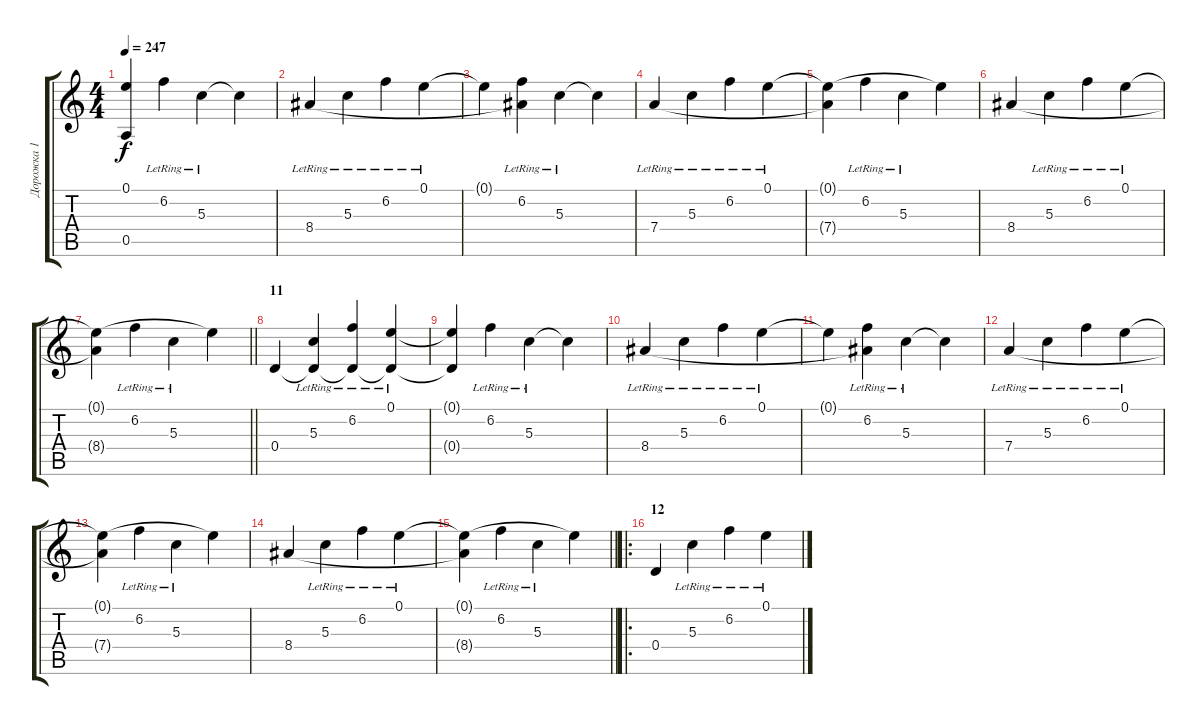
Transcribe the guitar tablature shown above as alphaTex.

\track ("Дорожка 1" "Дорожка 1") {instrument acousticguitarnylon}
\staff {score tabs}
\tuning (E4 B3 G3 D3 A2 E2) {hide}
\ts (4 4)
\tempo 247
\clef g2
\ks c
(0.1{t} 0.5).4{dy f} 6.2{lr}.4 5.3{lr}.4 5.3{t}.4 |
8.4{lr}.4 5.3{lr}.4 6.2{lr}.4 0.1{lr}.4 |
0.1{t}.4 (6.2{lr} 8.4{t}).4 5.3{lr}.4 5.3{t}.4 |
7.4{lr}.4 5.3{lr}.4 6.2{lr}.4 0.1{lr}.4 |
(0.1{t} 7.4{t}).4 6.2{lr}.4 5.3{lr}.4 0.1{t}.4 |
8.4.4 5.3{lr}.4 6.2{lr}.4 0.1{lr}.4 |
\barLineRight lightlight
(0.1{t} 8.4{t}).4 6.2{lr}.4 5.3{lr}.4 0.1{t}.4 |
\section ("" "11")
0.4.4 (5.3{lr} 0.4{t}).4 (6.2{lr} 0.4{t}).4 (0.1{lr} 0.4{t}).4 |
(0.1{t} 0.4{t}).4 6.2{lr}.4 5.3{lr}.4 5.3{t}.4 |
8.4{lr}.4 5.3{lr}.4 6.2{lr}.4 0.1{lr}.4 |
0.1{t}.4 (6.2{lr} 8.4{t}).4 5.3{lr}.4 5.3{t}.4 |
7.4{lr}.4 5.3{lr}.4 6.2{lr}.4 0.1{lr}.4 |
(0.1{t} 7.4{t}).4 6.2{lr}.4 5.3{lr}.4 0.1{t}.4 |
8.4.4 5.3{lr}.4 6.2{lr}.4 0.1{lr}.4 |
\barLineRight lightlight
(0.1{t} 8.4{t}).4 6.2{lr}.4 5.3{lr}.4 0.1{t}.4 |
\ro
\section ("" "12")
0.4.4 5.3{lr}.4 6.2{lr}.4 0.1{lr}.4
